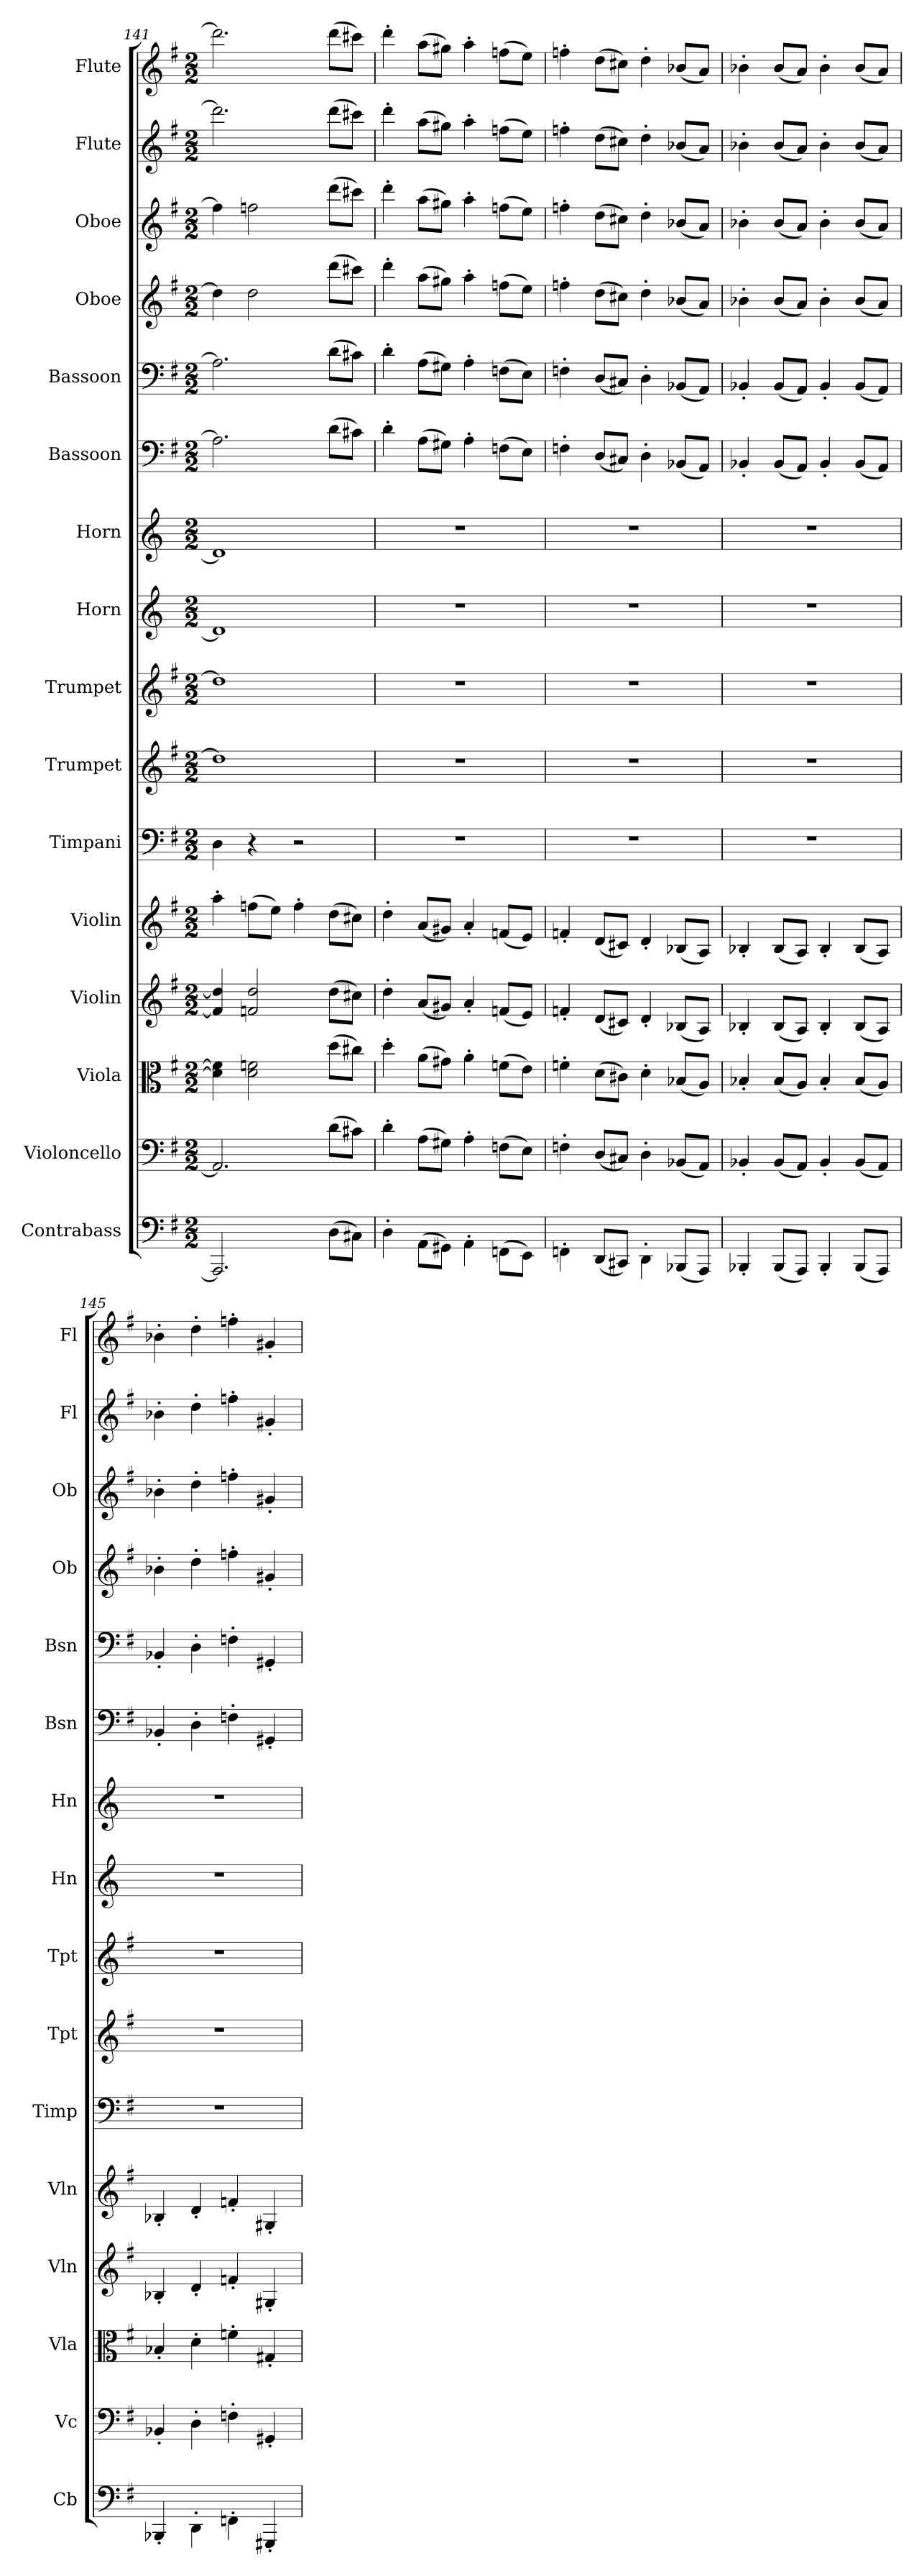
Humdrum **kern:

**kern	**kern	**kern	**kern	**kern	**kern	**kern	**kern	**kern	**kern	**kern	**kern	**kern	**kern	**kern	**kern
*part16	*part15	*part14	*part13	*part12	*part11	*part10	*part9	*part8	*part7	*part6	*part5	*part4	*part3	*part2	*part1
*staff16	*staff15	*staff14	*staff13	*staff12	*staff11	*staff10	*staff9	*staff8	*staff7	*staff6	*staff5	*staff4	*staff3	*staff2	*staff1
*I"Contrabass	*I"Violoncello	*I"Viola	*I"Violin	*I"Violin	*I"Timpani	*I"Trumpet	*I"Trumpet	*I"Horn	*I"Horn	*I"Bassoon	*I"Bassoon	*I"Oboe	*I"Oboe	*I"Flute	*I"Flute
*I'Cb	*I'Vc	*I'Vla	*I'Vln	*I'Vln	*I'Timp	*I'Tpt	*I'Tpt	*I'Hn	*I'Hn	*I'Bsn	*I'Bsn	*I'Ob	*I'Ob	*I'Fl	*I'Fl
*clefF4	*clefF4	*clefC3	*clefG2	*clefG2	*	*clefG2	*clefG2	*clefG2	*clefG2	*clefF4	*clefF4	*clefG2	*clefG2	*clefG2	*clefG2
*k[f#]	*k[f#]	*k[f#]	*k[f#]	*k[f#]	*k[f#]	*k[f#]	*k[f#]	*k[]	*k[]	*k[f#]	*k[f#]	*k[f#]	*k[f#]	*k[f#]	*k[f#]
*M2/2	*M2/2	*M2/2	*M2/2	*M2/2	*M2/2	*M2/2	*M2/2	*M2/2	*M2/2	*M2/2	*M2/2	*M2/2	*M2/2	*M2/2	*M2/2
=141	=141	=141	=141	=141	=141	=141	=141	=141	=141	=141	=141	=141	=141	=141	=141
2.AAA/]	2.AA/]	4d]\ 4f]\	4f]/ 4dd]/	4aa'\	4D\	1dd\]	1dd\]	1d/]	1d/]	2.A\]	2.A\]	4dd\]	4ff\]	2.ddd\]	2.ddd\]
.	.	2d\ 2fn\	2fn/ 2dd/	(8ffn\L	4r	.	.	.	.	.	.	2dd\	2ffn\	.	.
.	.	.	.	8ee\J)	.	.	.	.	.	.	.	.	.	.	.
.	.	.	.	4ff'\	2r	.	.	.	.	.	.	.	.	.	.
(8D\L	(8d\L	(8dd\L	(8dd\L	(8dd\L	.	.	.	.	.	(8d\L	(8d\L	(8ddd\L	(8ddd\L	(8ddd\L	(8ddd\L
8C#X\J)	8c#X\J)	8cc#X\J)	8cc#X\J)	8cc#X\J)	.	.	.	.	.	8c#X\J)	8c#X\J)	8ccc#X\J)	8ccc#X\J)	8ccc#X\J)	8ccc#X\J)
=142	=142	=142	=142	=142	=142	=142	=142	=142	=142	=142	=142	=142	=142	=142	=142
4D'\	4d'\	4dd'\	4dd'\	4dd'\	1r	1r	1r	1r	1r	4d'\	4d'\	4ddd'\	4ddd'\	4ddd'\	4ddd'\
(8AA\L	(8A\L	(8a\L	(8a/L	(8a/L	.	.	.	.	.	(8A\L	(8A\L	(8aa\L	(8aa\L	(8aa\L	(8aa\L
8GG#X\J)	8G#X\J)	8g#X\J)	8g#X/J)	8g#X/J)	.	.	.	.	.	8G#X\J)	8G#X\J)	8gg#X\J)	8gg#X\J)	8gg#X\J)	8gg#X\J)
4AA'\	4A'\	4a'\	4a'/	4a'/	.	.	.	.	.	4A'\	4A'\	4aa'\	4aa'\	4aa'\	4aa'\
(8FFn\L	(8Fn\L	(8fn\L	(8fn/L	(8fn/L	.	.	.	.	.	(8Fn\L	(8Fn\L	(8ffn\L	(8ffn\L	(8ffn\L	(8ffn\L
8EE\J)	8E\J)	8e\J)	8e/J)	8e/J)	.	.	.	.	.	8E\J)	8E\J)	8ee\J)	8ee\J)	8ee\J)	8ee\J)
=143	=143	=143	=143	=143	=143	=143	=143	=143	=143	=143	=143	=143	=143	=143	=143
4FFn'\	4Fn'\	4fn'\	4fn'/	4fn'/	1r	1r	1r	1r	1r	4Fn'\	4Fn'\	4ffn'\	4ffn'\	4ffn'\	4ffn'\
(8DD/L	(8D/L	(8d\L	(8d/L	(8d/L	.	.	.	.	.	(8D/L	(8D/L	(8dd\L	(8dd\L	(8dd\L	(8dd\L
8CC#X/J)	8C#X/J)	8c#X\J)	8c#X/J)	8c#X/J)	.	.	.	.	.	8C#X/J)	8C#X/J)	8cc#X\J)	8cc#X\J)	8cc#X\J)	8cc#X\J)
4DD'\	4D'\	4d'\	4d'/	4d'/	.	.	.	.	.	4D'\	4D'\	4dd'\	4dd'\	4dd'\	4dd'\
(8BBB-X/L	(8BB-X/L	(8B-X/L	(8B-X/L	(8B-X/L	.	.	.	.	.	(8BB-X/L	(8BB-X/L	(8b-X/L	(8b-X/L	(8b-X/L	(8b-X/L
8AAA/J)	8AA/J)	8A/J)	8A/J)	8A/J)	.	.	.	.	.	8AA/J)	8AA/J)	8a/J)	8a/J)	8a/J)	8a/J)
=144	=144	=144	=144	=144	=144	=144	=144	=144	=144	=144	=144	=144	=144	=144	=144
4BBB-X'/	4BB-X'/	4B-X'/	4B-X'/	4B-X'/	1r	1r	1r	1r	1r	4BB-X'/	4BB-X'/	4b-X'\	4b-X'\	4b-X'\	4b-X'\
(8BBB-/L	(8BB-/L	(8B-/L	(8B-/L	(8B-/L	.	.	.	.	.	(8BB-/L	(8BB-/L	(8b-/L	(8b-/L	(8b-/L	(8b-/L
8AAA/J)	8AA/J)	8A/J)	8A/J)	8A/J)	.	.	.	.	.	8AA/J)	8AA/J)	8a/J)	8a/J)	8a/J)	8a/J)
4BBB-'/	4BB-'/	4B-'/	4B-'/	4B-'/	.	.	.	.	.	4BB-'/	4BB-'/	4b-'\	4b-'\	4b-'\	4b-'\
(8BBB-/L	(8BB-/L	(8B-/L	(8B-/L	(8B-/L	.	.	.	.	.	(8BB-/L	(8BB-/L	(8b-/L	(8b-/L	(8b-/L	(8b-/L
8AAA/J)	8AA/J)	8A/J)	8A/J)	8A/J)	.	.	.	.	.	8AA/J)	8AA/J)	8a/J)	8a/J)	8a/J)	8a/J)
=145	=145	=145	=145	=145	=145	=145	=145	=145	=145	=145	=145	=145	=145	=145	=145
4BBB-X'/	4BB-X'/	4B-X'/	4B-X'/	4B-X'/	1r	1r	1r	1r	1r	4BB-X'/	4BB-X'/	4b-X'\	4b-X'\	4b-X'\	4b-X'\
4DD'\	4D'\	4d'\	4d'/	4d'/	.	.	.	.	.	4D'\	4D'\	4dd'\	4dd'\	4dd'\	4dd'\
4FFn'\	4Fn'\	4fn'\	4fn'/	4fn'/	.	.	.	.	.	4Fn'\	4Fn'\	4ffn'\	4ffn'\	4ffn'\	4ffn'\
4GGG#X'/	4GG#X'/	4G#X'/	4G#X'/	4G#X'/	.	.	.	.	.	4GG#X'/	4GG#X'/	4g#X'/	4g#X'/	4g#X'/	4g#X'/
=	=	=	=	=	=	=	=	=	=	=	=	=	=	=	=
*-	*-	*-	*-	*-	*-	*-	*-	*-	*-	*-	*-	*-	*-	*-	*-
